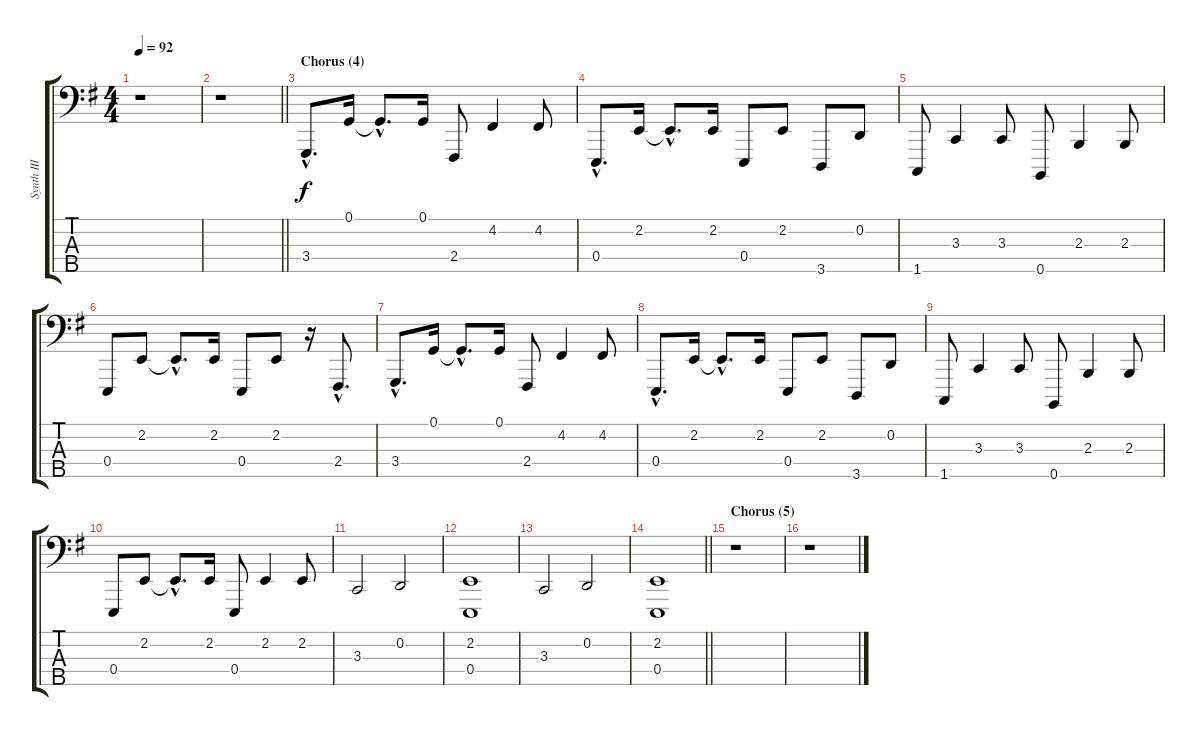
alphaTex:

\track ("Synth III" "Synth III") {instrument pad2warm}
\staff {score tabs}
\tuning (G2 D2 A1 E1 B0) {hide}
\ts (4 4)
\tempo 92
\clef f4
\ks g
r.1{dy f} |
\barLineRight lightlight
r.1 |
\section ("" "Chorus (4)")
3.4{hac}.8{d} 0.1.16 0.1{hac t}.8{d} 0.1.16 2.4.8 4.2.4 4.2.8 |
0.4{hac}.8{d} 2.2.16 2.2{hac t}.8{d} 2.2.16 0.4.8 2.2.8 3.5.8 0.2.8 |
1.5.8 3.3.4 3.3.8 0.5.8 2.3.4 2.3.8 |
0.4.8 2.2.8 2.2{hac t}.8{d} 2.2.16 0.4.8 2.2.8 r.16 2.4{hac}.8{d} |
3.4{hac}.8{d} 0.1.16 0.1{hac t}.8{d} 0.1.16 2.4.8 4.2.4 4.2.8 |
0.4{hac}.8{d} 2.2.16 2.2{hac t}.8{d} 2.2.16 0.4.8 2.2.8 3.5.8 0.2.8 |
1.5.8 3.3.4 3.3.8 0.5.8 2.3.4 2.3.8 |
0.4.8 2.2.8 2.2{hac t}.8{d} 2.2.16 0.4.8 2.2.4 2.2.8 |
3.3.2 0.2.2 |
(2.2 0.4).1 |
3.3.2 0.2.2 |
\barLineRight lightlight
(2.2 0.4).1 |
\section ("" "Chorus (5)")
r.1 |
r.1
